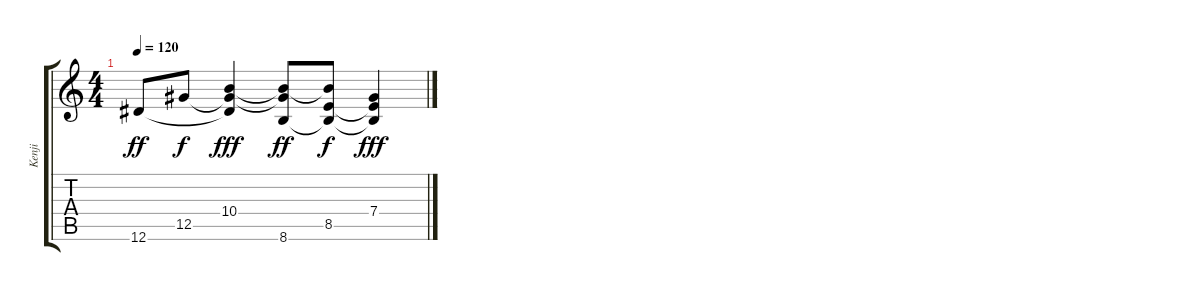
\track ("Kenji" "Kenji") {instrument acousticguitarsteel}
\staff {score tabs}
\tuning (Eb4 Bb3 Gb3 Db3 Ab2 Eb2) {hide}
\ts (4 4)
\tempo 120
\clef g2
\ks c
12.6.8{dy ff} 12.5.8{dy f} (10.4 12.5{t} 12.6{t}).4{dy fff} (10.4{t} 12.5{t} 8.6).8{dy ff} (10.4{t} 8.5 8.6{t}).8{dy f} (7.4 8.5{t} 8.6{t}).4{dy fff}
